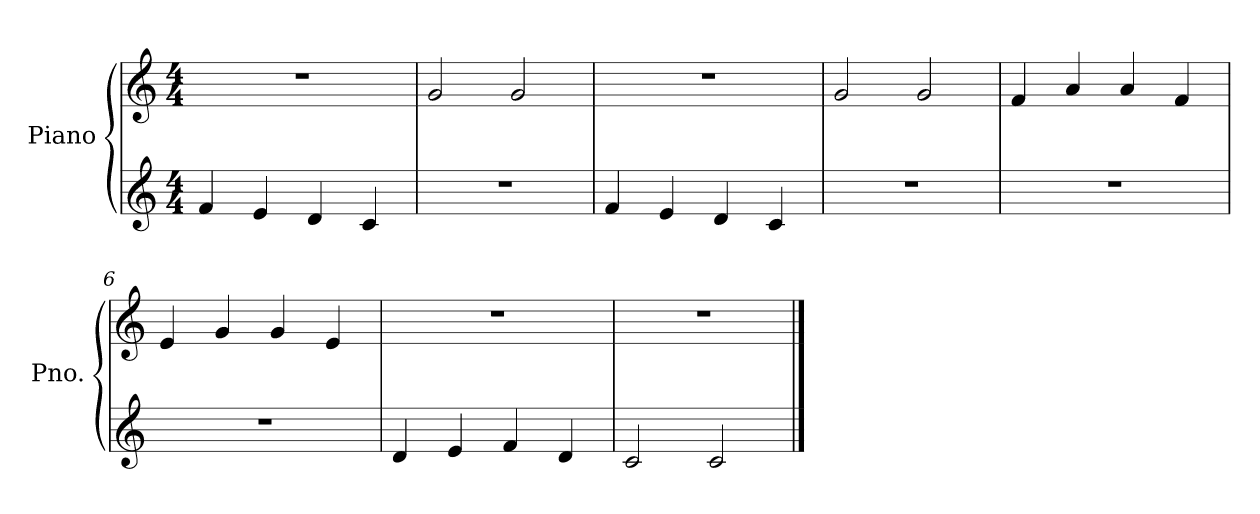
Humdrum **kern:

**kern	**kern
*part1	*part1
*staff2	*staff1
*I"Piano	*
*I'Pno.	*
*clefG2	*clefG2
*k[]	*k[]
*C:	*C:
*M4/4	*M4/4
=1	=1
4f/	1r
4e/	.
4d/	.
4c/	.
=2	=2
1r	2g/
.	2g/
=3	=3
4f/	1r
4e/	.
4d/	.
4c/	.
=4	=4
1r	2g/
.	2g/
=5	=5
1r	4f/
.	4a/
.	4a/
.	4f/
=6	=6
1r	4e/
.	4g/
.	4g/
.	4e/
=7	=7
4d/	1r
4e/	.
4f/	.
4d/	.
=8	=8
2c/	1r
2c/	.
==	==
*-	*-
